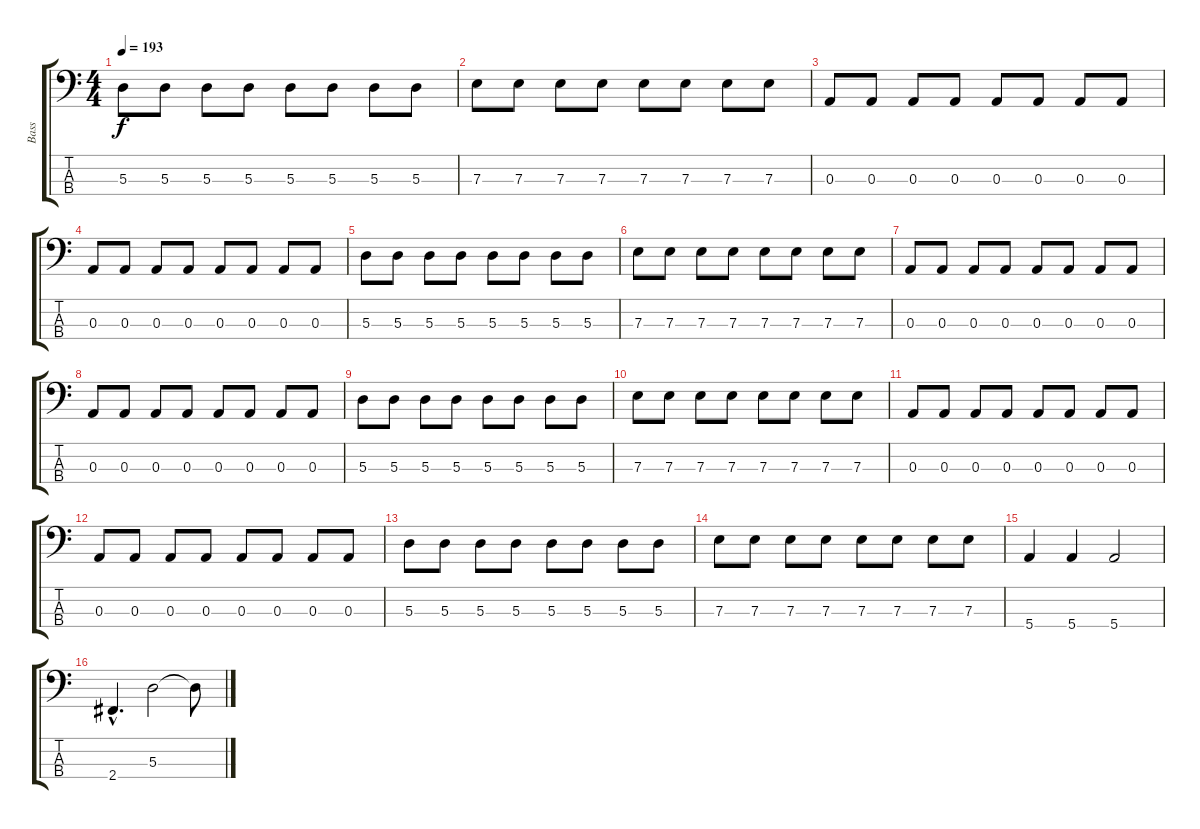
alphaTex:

\track ("Bass" "Bass") {instrument electricbasspick}
\staff {score tabs}
\tuning (G2 D2 A1 E1) {hide}
\ts (4 4)
\tempo 193
\clef f4
\ks c
5.3.8{dy f} 5.3.8 5.3.8 5.3.8 5.3.8 5.3.8 5.3.8 5.3.8 |
7.3.8 7.3.8 7.3.8 7.3.8 7.3.8 7.3.8 7.3.8 7.3.8 |
0.3.8 0.3.8 0.3.8 0.3.8 0.3.8 0.3.8 0.3.8 0.3.8 |
0.3.8 0.3.8 0.3.8 0.3.8 0.3.8 0.3.8 0.3.8 0.3.8 |
5.3.8 5.3.8 5.3.8 5.3.8 5.3.8 5.3.8 5.3.8 5.3.8 |
7.3.8 7.3.8 7.3.8 7.3.8 7.3.8 7.3.8 7.3.8 7.3.8 |
0.3.8 0.3.8 0.3.8 0.3.8 0.3.8 0.3.8 0.3.8 0.3.8 |
0.3.8 0.3.8 0.3.8 0.3.8 0.3.8 0.3.8 0.3.8 0.3.8 |
5.3.8 5.3.8 5.3.8 5.3.8 5.3.8 5.3.8 5.3.8 5.3.8 |
7.3.8 7.3.8 7.3.8 7.3.8 7.3.8 7.3.8 7.3.8 7.3.8 |
0.3.8 0.3.8 0.3.8 0.3.8 0.3.8 0.3.8 0.3.8 0.3.8 |
0.3.8 0.3.8 0.3.8 0.3.8 0.3.8 0.3.8 0.3.8 0.3.8 |
5.3.8 5.3.8 5.3.8 5.3.8 5.3.8 5.3.8 5.3.8 5.3.8 |
7.3.8 7.3.8 7.3.8 7.3.8 7.3.8 7.3.8 7.3.8 7.3.8 |
5.4.4 5.4.4 5.4.2 |
2.4{hac}.4{d} 5.3.2 5.3{t}.8
